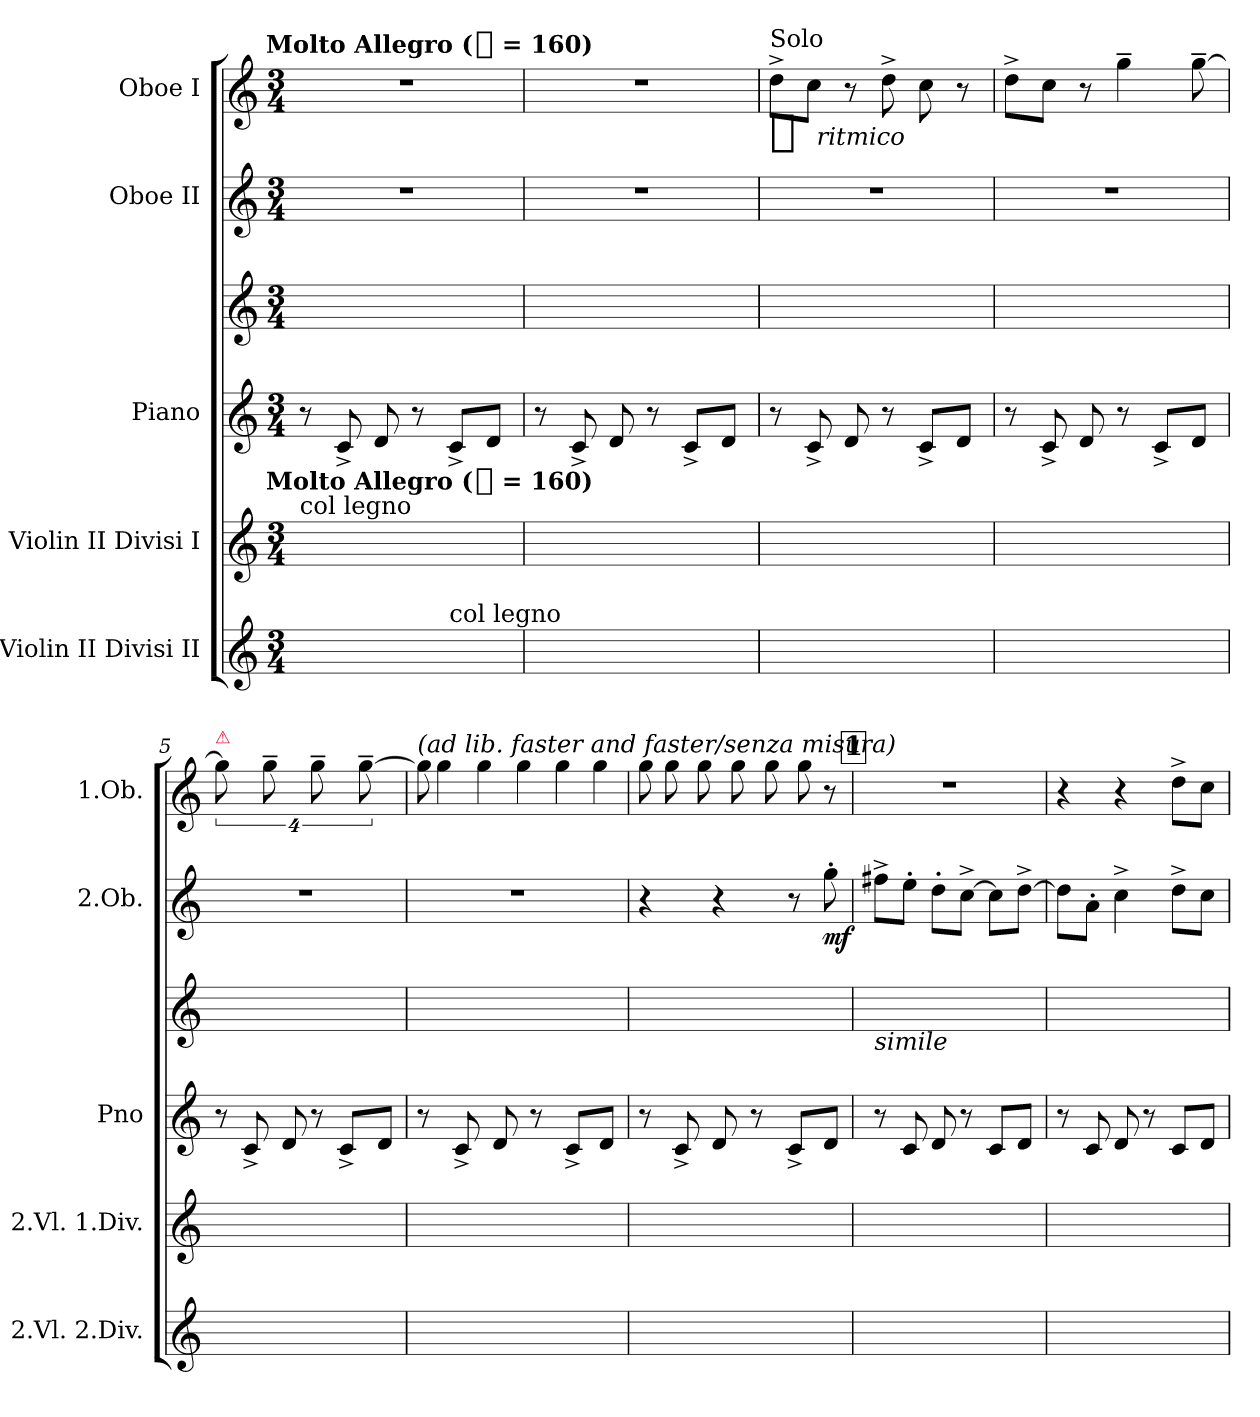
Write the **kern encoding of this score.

**kern	**kern	**kern	**kern	**kern	**dynam	**kern	**dynam
*part5	*part4	*part3	*part3	*part2	*part2	*part1	*part1
*staff6	*staff5	*staff4	*staff3	*staff2	*staff2	*staff1	*staff1
*I"Violin II Divisi II	*I"Violin II Divisi I	*I"Piano	*	*I"Oboe II	*	*I"Oboe I	*
*I'2.Vl. 2.Div.	*I'2.Vl. 1.Div.	*I'Pno	*	*I'2.Ob.	*	*I'1.Ob.	*
*clefG2	*clefG2	*clefG2	*clefG2	*clefG2	*	*clefG2	*
*k[]	*k[]	*k[]	*k[]	*k[]	*	*k[]	*
*C:	*C:	*C:	*C:	*C:	*	*C:	*
!!LO:TX:omd:t=Molto Allegro ([quarter] = 160)
*M3/4	*M3/4	*M3/4	*M3/4	*M3/4	*	*M3/4	*
*MM160	*MM160	*MM160	*MM160	*MM160	*	*MM160	*
=1	=1	=1	=1	=1	=1	=1	=1
!	!LO:TX:a:t=col legno	!	!	!	!	!	!
!	!LO:TX:t=Molto Allegro ([quarter] = 160)	!	!	!	!	!	!
4ryy	8ryy	8r	8ryy	4%3r	.	4%3r	.
.	8ryy	8c^	8ryy	.	.	.	.
4ryy	4ryy	8d	8ryy	.	.	.	.
.	.	8r	8ryy	.	.	.	.
!LO:TX:a:t=col legno	!	!	!	!	!	!	!
8ryy	8ryy	8c^L	8ryy	.	.	.	.
8ryy	8ryy	8dJ	8ryy	.	.	.	.
=2	=2	=2	=2	=2	=2	=2	=2
8ryy	8ryy	8r	8ryy	4%3r	.	4%3r	.
8ryy	8ryy	8c^	8ryy	.	.	.	.
4ryy	4ryy	8d	8ryy	.	.	.	.
.	.	8r	8ryy	.	.	.	.
8ryy	8ryy	8c^L	8ryy	.	.	.	.
8ryy	8ryy	8dJ	8ryy	.	.	.	.
=3	=3	=3	=3	=3	=3	=3	=3
!	!	!	!	!	!	!LO:TX:a:t=Solo	!
!	!	!	!	!	!	!	!LO:DY:t=%s ritmico
8ryy	8ryy	8r	8ryy	4%3r	.	8dd^L	mf
8ryy	8ryy	8c^	8ryy	.	.	8ccJ	.
4ryy	4ryy	8d	8ryy	.	.	8r	.
.	.	8r	8ryy	.	.	8dd^	.
8ryy	8ryy	8c^L	8ryy	.	.	8cc	.
8ryy	8ryy	8dJ	8ryy	.	.	8r	.
=4	=4	=4	=4	=4	=4	=4	=4
8ryy	8ryy	8r	8ryy	4%3r	.	8dd^L	.
8ryy	8ryy	8c^	8ryy	.	.	8ccJ	.
4ryy	4ryy	8d	8ryy	.	.	8r	.
.	.	8r	8ryy	.	.	4gg~	.
8ryy	8ryy	8c^L	8ryy	.	.	.	.
8ryy	8ryy	8dJ	8ryy	.	.	[8gg~	.
=5	=5	=5	=5	=5	=5	=5	=5
!	!	!	!	!	!	!LO:TX:a:color=crimson:t=⚠	!
8ryy	8ryy	8r	8ryy	4%3r	.	16%3gg]	.
8ryy	8ryy	8c^	8ryy	.	.	.	.
.	.	.	.	.	.	16%3gg~	.
4ryy	4ryy	8d	8ryy	.	.	.	.
.	.	8r	8ryy	.	.	16%3gg~	.
8ryy	8ryy	8c^L	8ryy	.	.	.	.
.	.	.	.	.	.	[16%3gg~	.
8ryy	8ryy	8dJ	8ryy	.	.	.	.
=6	=6	=6	=6	=6	=6	=6	=6
*	*	*	*	*	*	*Xtuplet	*
!	!	!	!	!	!	!LO:TX:a:i:t=(ad lib. faster and faster/senza misura)	!
8ryy	8ryy	8r	8ryy	4%3r	.	44%3gg]	.
.	.	.	.	.	.	22%3gg	.
8ryy	8ryy	8c^	8ryy	.	.	.	.
.	.	.	.	.	.	22%3gg	.
4ryy	4ryy	8d	8ryy	.	.	.	.
.	.	.	.	.	.	22%3gg	.
.	.	8r	8ryy	.	.	.	.
.	.	.	.	.	.	22%3gg	.
8ryy	8ryy	8c^L	8ryy	.	.	.	.
.	.	.	.	.	.	22%3gg	.
8ryy	8ryy	8dJ	8ryy	.	.	.	.
=7	=7	=7	=7	=7	=7	=7	=7
8ryy	8ryy	8r	8ryy	4r	.	48%5gg	.
.	.	.	.	.	.	48%5gg	.
8ryy	8ryy	8c^	8ryy	.	.	.	.
.	.	.	.	.	.	48%5gg	.
4ryy	4ryy	8d	8ryy	4r	.	.	.
.	.	.	.	.	.	48%5gg	.
.	.	8r	8ryy	.	.	.	.
.	.	.	.	.	.	48%5gg	.
8ryy	8ryy	8c^L	8ryy	8r	.	.	.
.	.	.	.	.	.	48%5gg	.
8ryy	8ryy	8dJ	8ryy	8gg'	mf	8r	.
!!LO:REH:place=s1:t=1
=8	=8	=8	=8	=8	=8	=8	=8
!	!	!	!LO:TX:b:i:t=simile	!	!	!	!
8ryy	8ryy	8r	8ryy	8ff#X^L	.	4%3r	.
8ryy	8ryy	8c	8ryy	8ee'J	.	.	.
4ryy	4ryy	8d	8ryy	8dd'L	.	.	.
.	.	8r	8ryy	[8cc^J	.	.	.
8ryy	8ryy	8cL	8ryy	8ccL]	.	.	.
8ryy	8ryy	8dJ	8ryy	[8dd^J	.	.	.
=9	=9	=9	=9	=9	=9	=9	=9
8ryy	8ryy	8r	8ryy	8ddL]	.	4r	.
8ryy	8ryy	8c	8ryy	8a'J	.	.	.
4ryy	4ryy	8d	8ryy	4cc^	.	4r	.
.	.	8r	8ryy	.	.	.	.
8ryy	8ryy	8cL	8ryy	8dd^L	.	8dd^L	.
8ryy	8ryy	8dJ	8ryy	8ccJ	.	8ccJ	.
=	=	=	=	=	=	=	=
*-	*-	*-	*-	*-	*-	*-	*-
